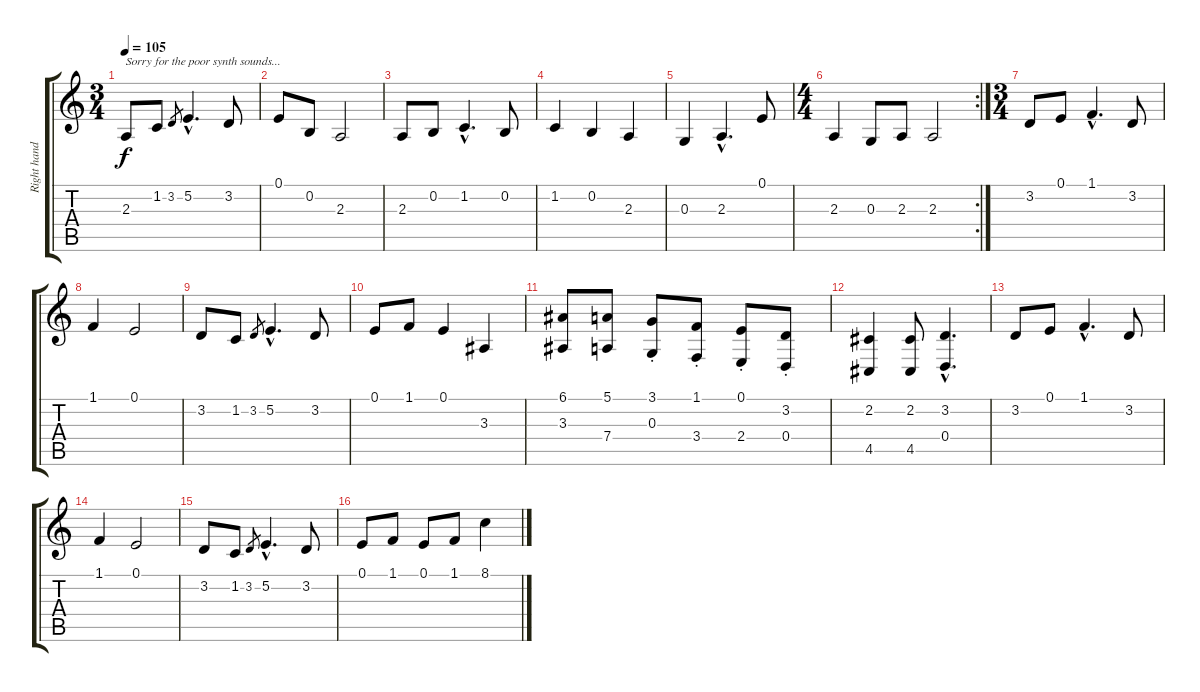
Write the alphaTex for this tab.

\track ("Right hand" "Right hand") {instrument brightacousticpiano}
\staff {score tabs}
\tuning (E4 B3 G3 D3 A2 E2) {hide}
\ts (3 4)
\tempo 105
\clef g2
\ks c
2.3.8{txt "Sorry for the poor synth sounds..." dy f instrument brightacousticpiano} 1.2.8 3.2.8{gr} 5.2{hac}.4{d} 3.2.8 |
0.1.8 0.2.8 2.3.2 |
2.3.8 0.2.8 1.2{hac}.4{d} 0.2.8 |
1.2.4 0.2.4 2.3.4 |
0.3.4 2.3{hac}.4{d} 0.1.8 |
\rc 2
\ts (4 4)
2.3.4 0.3.8 2.3.8 2.3.2 |
\ts (3 4)
3.2.8 0.1.8 1.1{hac}.4{d} 3.2.8 |
1.1.4 0.1.2 |
3.2.8 1.2.8 3.2.8{gr} 5.2{hac}.4{d} 3.2.8 |
0.1.8 1.1.8 0.1.4 3.3.4 |
(6.1 3.3).8 (5.1 7.4).8 (3.1{st} 0.3{st}).8 (1.1{st} 3.4{st}).8 (0.1{st} 2.4{st}).8 (3.2{st} 0.4{st}).8 |
(2.2 4.5).4 (2.2 4.5).8 (3.2{hac} 0.4{hac}).4{d} |
3.2.8 0.1.8 1.1{hac}.4{d} 3.2.8 |
1.1.4 0.1.2 |
3.2.8 1.2.8 3.2.8{gr} 5.2{hac}.4{d} 3.2.8 |
0.1.8 1.1.8 0.1.8 1.1.8 8.1.4
